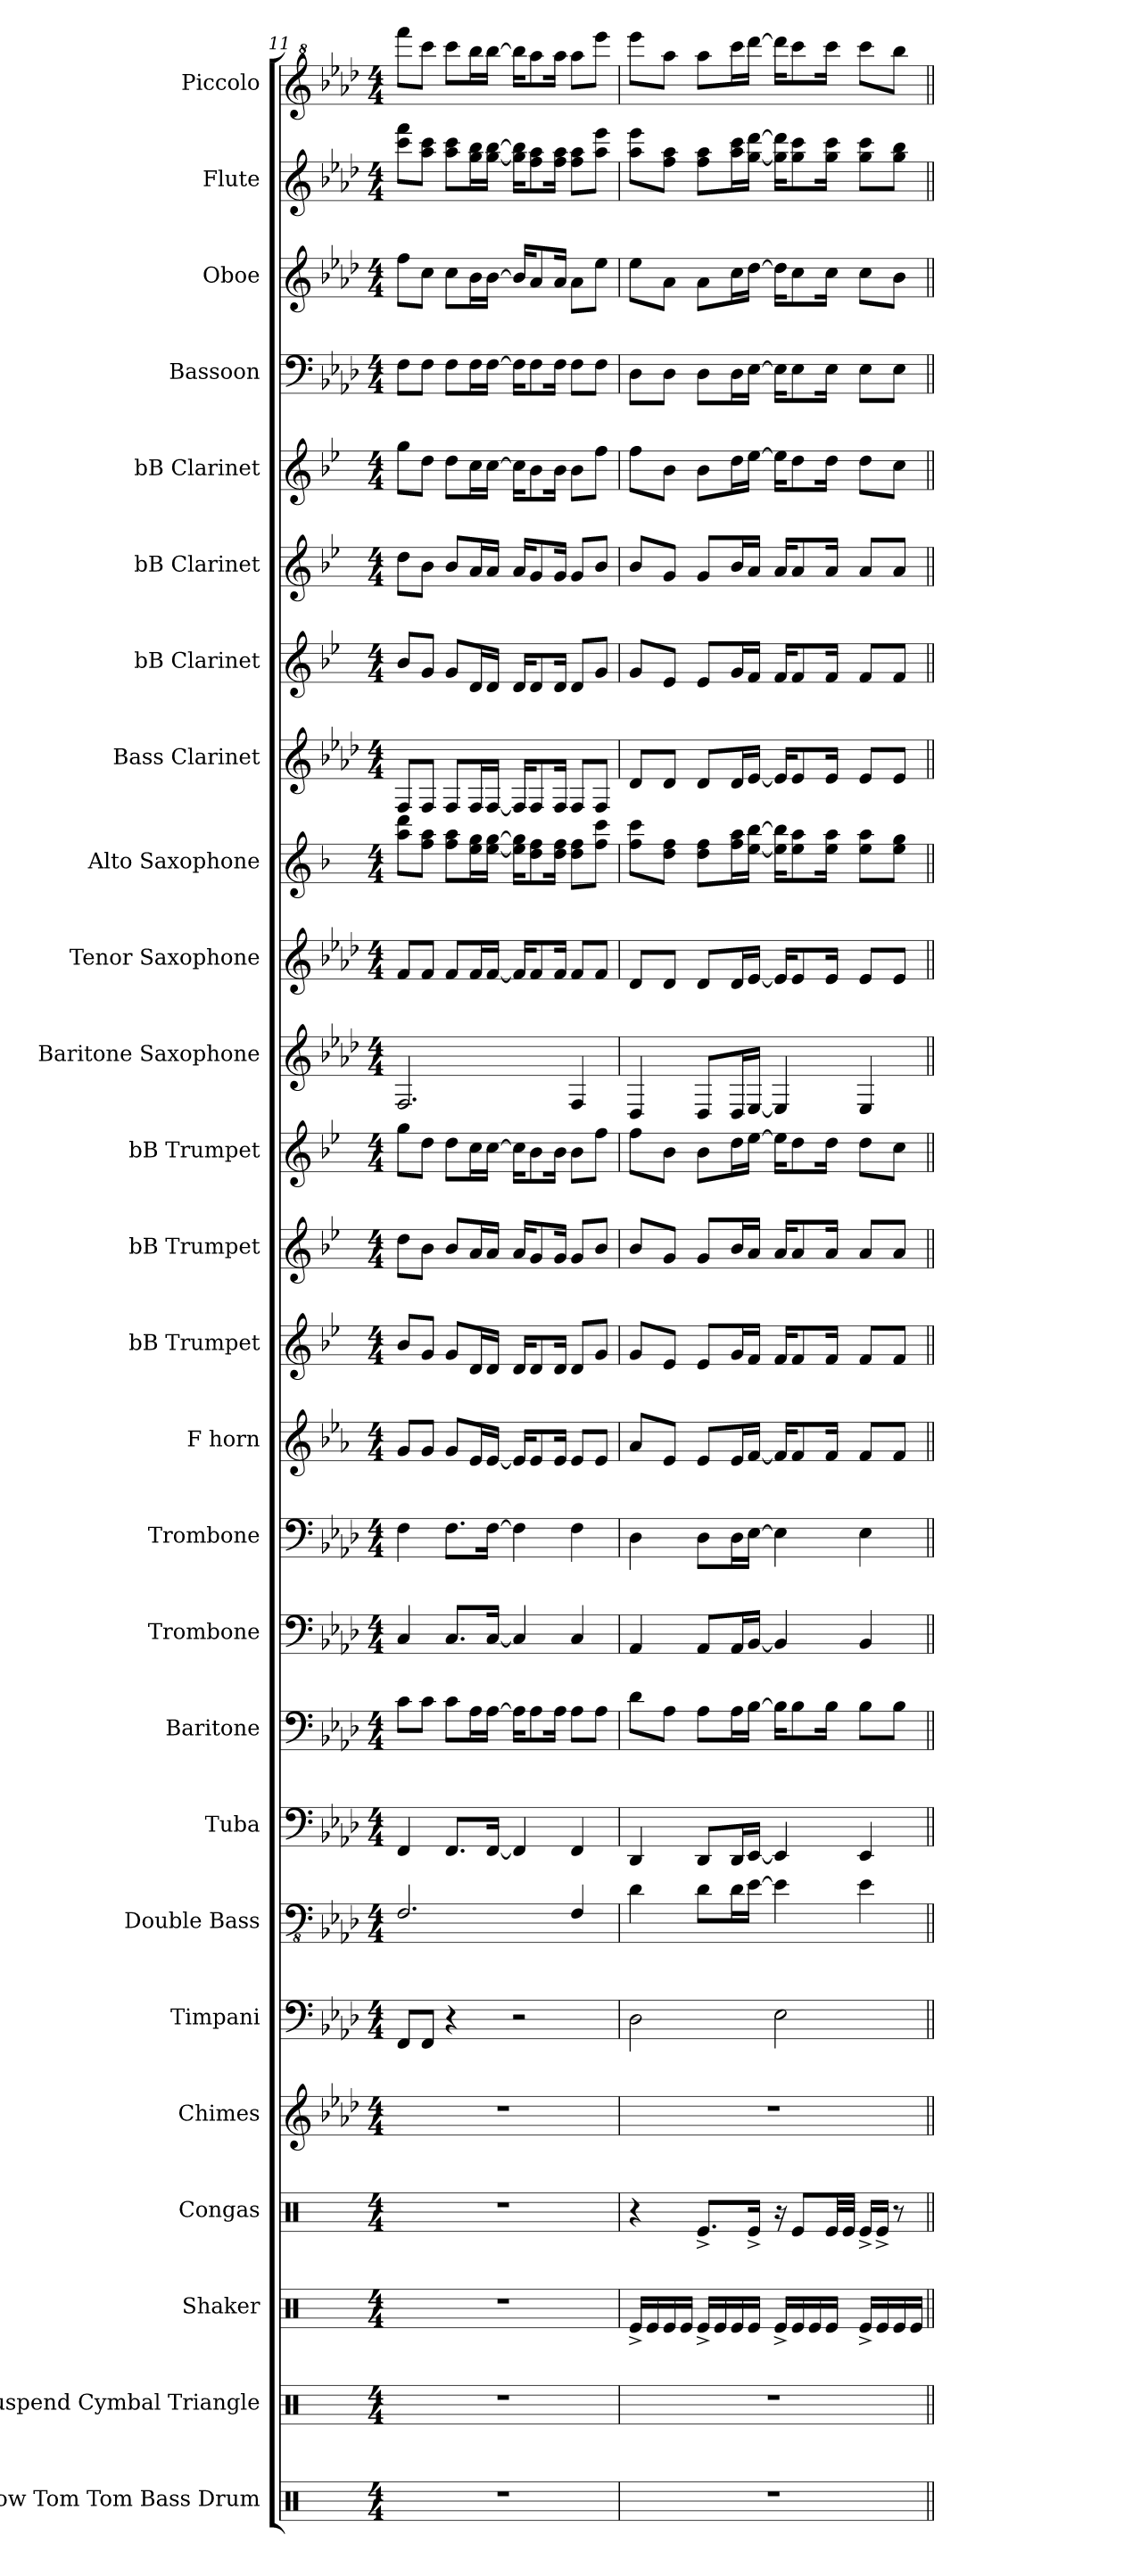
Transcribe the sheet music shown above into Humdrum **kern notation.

**kern	**kern	**kern	**kern	**kern	**kern	**kern	**kern	**kern	**kern	**kern	**kern	**kern	**kern	**kern	**kern	**kern	**kern	**kern	**kern	**kern	**kern	**kern	**kern	**kern	**kern
*part26	*part25	*part24	*part23	*part22	*part21	*part20	*part19	*part18	*part17	*part16	*part15	*part14	*part13	*part12	*part11	*part10	*part9	*part8	*part7	*part6	*part5	*part4	*part3	*part2	*part1
*staff26	*staff25	*staff24	*staff23	*staff22	*staff21	*staff20	*staff19	*staff18	*staff17	*staff16	*staff15	*staff14	*staff13	*staff12	*staff11	*staff10	*staff9	*staff8	*staff7	*staff6	*staff5	*staff4	*staff3	*staff2	*staff1
*I"Low Tom Tom Bass Drum	*I"Suspend Cymbal Triangle	*I"Shaker	*I"Congas	*I"Chimes	*I"Timpani	*I"Double Bass	*I"Tuba	*I"Baritone	*I"Trombone	*I"Trombone	*I"F horn	*I"bB Trumpet	*I"bB Trumpet	*I"bB Trumpet	*I"Baritone Saxophone	*I"Tenor Saxophone	*I"Alto Saxophone	*I"Bass Clarinet	*I"bB Clarinet	*I"bB Clarinet	*I"bB Clarinet	*I"Bassoon	*I"Oboe	*I"Flute	*I"Piccolo
*I'L.T B.D	*I'Sus.C Tri.	*I'Sh.	*I'Co.	*I'Chm.	*I'Timp.	*I'Db.	*I'Tba.	*I'Bar.	*I'Trb.	*I'Trb.	*I'F Hn.	*I'B♭ Tpt.	*I'B♭ Tpt.	*I'B♭ Tpt.	*I'Bar. Sax.	*I'T. Sax.	*I'A. Sax.	*I'B. Cl.	*I'B♭ Cl.	*I'B♭ Cl.	*I'B♭ Cl.	*I'Bsn.	*I'Ob.	*I'Fl.	*I'Picc.
!!LO:PB:g=z
*clefX	*clefX	*clefX	*clefX	*clefG2	*clefF4	*clefFv4	*clefF4	*clefF4	*clefF4	*clefF4	*clefG2	*clefG2	*clefG2	*clefG2	*clefG2	*clefG2	*clefG2	*clefG2	*clefG2	*clefG2	*clefG2	*clefF4	*clefG2	*clefG2	*clefG^2
*	*	*	*	*	*	*ITrd7c12	*	*	*	*	*ITrd4c7	*ITrd1c2	*ITrd1c2	*ITrd1c2	*ITrd12c21	*ITrd8c14	*ITrd5c9	*ITrd8c14	*ITrd1c2	*ITrd1c2	*ITrd1c2	*	*	*	*
*k[]	*k[]	*k[]	*k[]	*k[b-e-a-d-]	*k[b-e-a-d-]	*k[b-e-a-d-]	*k[b-e-a-d-]	*k[b-e-a-d-]	*k[b-e-a-d-]	*k[b-e-a-d-]	*k[b-e-a-d-]	*k[b-e-a-d-]	*k[b-e-a-d-]	*k[b-e-a-d-]	*k[b-e-a-d-]	*k[b-e-a-d-]	*k[b-e-a-d-]	*k[b-e-a-d-]	*k[b-e-a-d-]	*k[b-e-a-d-]	*k[b-e-a-d-]	*k[b-e-a-d-]	*k[b-e-a-d-]	*k[b-e-a-d-]	*k[b-e-a-d-]
*M4/4	*M4/4	*M4/4	*M4/4	*M4/4	*M4/4	*M4/4	*M4/4	*M4/4	*M4/4	*M4/4	*M4/4	*M4/4	*M4/4	*M4/4	*M4/4	*M4/4	*M4/4	*M4/4	*M4/4	*M4/4	*M4/4	*M4/4	*M4/4	*M4/4	*M4/4
=11	=11	=11	=11	=11	=11	=11	=11	=11	=11	=11	=11	=11	=11	=11	=11	=11	=11	=11	=11	=11	=11	=11	=11	=11	=11
1r	1r	1r	1r	1r	8FF/L	2.FFF/	4FF/	8c\L	4C/	4F\	8c/L	8a-/L	8cc\L	8ff\L	2.FF/	8F/L	8cc\ 8ff\L	8FF/L	8a-/L	8cc\L	8ff\L	8F\L	8ff\L	8ccc\ 8fff\L	8ffff\L
.	.	.	.	.	8FF/J	.	.	8c\J	.	.	8c/J	8f/J	8a-\J	8cc\J	.	8F/J	8a-\ 8cc\J	8FF/J	8f/J	8a-\J	8cc\J	8F\J	8cc\J	8aa-\ 8ccc\J	8cccc\J
.	.	.	.	.	4r	.	8.FF/L	8c\L	8.C/L	8.F\L	8c/L	8f/L	8a-/L	8cc\L	.	8F/L	8a-\ 8cc\L	8FF/L	8f/L	8a-/L	8cc\L	8F\L	8cc\L	8aa-\ 8ccc\L	8cccc\L
.	.	.	.	.	.	.	.	16A-\L	.	.	16A-/L	16c/L	16g/L	16b-\L	.	16F/L	16g\ 16b-\L	16FF/L	16c/L	16g/L	16b-\L	16F\L	16b-\L	16gg\ 16bb-\L	16bbb-\L
.	.	.	.	.	.	.	[16FF/Jk	[16A-\JJ	[16C/Jk	[16F\Jk	[16A-/JJ	16c/JJ	16g/JJ	[16b-\JJ	.	[16F/JJ	[16g\ [16b-\JJ	[16FF/JJ	16c/JJ	16g/JJ	[16b-\JJ	[16F\JJ	[16b-\JJ	[16gg\ [16bb-\JJ	[16bbb-\JJ
.	.	.	.	.	2r	.	4FF/]	16A-\KL]	4C/]	4F\]	16A-/KL]	16c/KL	16g/KL	16b-\KL]	.	16F/KL]	16g\] 16b-\]KL	16FF/KL]	16c/KL	16g/KL	16b-\KL]	16F\KL]	16b-/KL]	16gg\] 16bb-\]KL	16bbb-\KL]
.	.	.	.	.	.	.	.	8A-\	.	.	8A-/	8c/	8f/	8a-\	.	8F/	8f\ 8a-\	8FF/	8c/	8f/	8a-\	8F\	8a-/	8ff\ 8aa-\	8aaa-\
.	.	.	.	.	.	.	.	16A-\Jk	.	.	16A-/Jk	16c/Jk	16f/Jk	16a-\Jk	.	16F/Jk	16f\ 16a-\Jk	16FF/Jk	16c/Jk	16f/Jk	16a-\Jk	16F\Jk	16a-/Jk	16ff\ 16aa-\Jk	16aaa-\Jk
.	.	.	.	.	.	4FFF/	4FF/	8A-\L	4C/	4F\	8A-/L	8c/L	8f/L	8a-\L	4FF/	8F/L	8f\ 8a-\L	8FF/L	8c/L	8f/L	8a-\L	8F\L	8a-\L	8ff\ 8aa-\L	8aaa-\L
.	.	.	.	.	.	.	.	8A-\J	.	.	8A-/J	8f/J	8a-/J	8ee-\J	.	8F/J	8a-\ 8ee-\J	8FF/J	8f/J	8a-/J	8ee-\J	8F\J	8ee-\J	8aa-\ 8eee-\J	8eeee-\J
=12	=12	=12	=12	=12	=12	=12	=12	=12	=12	=12	=12	=12	=12	=12	=12	=12	=12	=12	=12	=12	=12	=12	=12	=12	=12
1r	1r	16Re^/LL	4r	1r	2D-\	4DD-\	4DD-/	8d-\L	4AA-/	4D-\	8d-/L	8f/L	8a-/L	8ee-\L	4DD-/	8D-/L	8a-\ 8ee-\L	8D-/L	8f/L	8a-/L	8ee-\L	8D-\L	8ee-\L	8aa-\ 8eee-\L	8eeee-\L
.	.	16Re/	.	.	.	.	.	.	.	.	.	.	.	.	.	.	.	.	.	.	.	.	.	.	.
.	.	16Re/	.	.	.	.	.	8A-\J	.	.	8A-/J	8d-/J	8f/J	8a-\J	.	8D-/J	8f\ 8a-\J	8D-/J	8d-/J	8f/J	8a-\J	8D-\J	8a-\J	8ff\ 8aa-\J	8aaa-\J
.	.	16Re/JJ	.	.	.	.	.	.	.	.	.	.	.	.	.	.	.	.	.	.	.	.	.	.	.
.	.	16Re^/LL	8.Re^/L	.	.	8DD-\L	8DD-/L	8A-\L	8AA-/L	8D-\L	8A-/L	8d-/L	8f/L	8a-\L	8DD-/L	8D-/L	8f\ 8a-\L	8D-/L	8d-/L	8f/L	8a-\L	8D-\L	8a-\L	8ff\ 8aa-\L	8aaa-\L
.	.	16Re/	.	.	.	.	.	.	.	.	.	.	.	.	.	.	.	.	.	.	.	.	.	.	.
.	.	16Re/	.	.	.	16DD-\L	16DD-/L	16A-\L	16AA-/L	16D-\L	16A-/L	16f/L	16a-/L	16cc\L	16DD-/L	16D-/L	16a-\ 16cc\L	16D-/L	16f/L	16a-/L	16cc\L	16D-\L	16cc\L	16aa-\ 16ccc\L	16cccc\L
.	.	16Re/JJ	16Re^/Jk	.	.	[16EE-\JJ	[16EE-/JJ	[16B-\JJ	[16BB-/JJ	[16E-\JJ	[16B-/JJ	16e-/JJ	16g/JJ	[16dd-\JJ	[16EE-/JJ	[16E-/JJ	[16g\ [16dd-\JJ	[16E-/JJ	16e-/JJ	16g/JJ	[16dd-\JJ	[16E-\JJ	[16dd-\JJ	[16gg\ [16ddd-\JJ	[16dddd-\JJ
.	.	16Re^/LL	16r	.	2E-\	4EE-\]	4EE-/]	16B-\KL]	4BB-/]	4E-\]	16B-/KL]	16e-/KL	16g/KL	16dd-\KL]	4EE-/]	16E-/KL]	16g\] 16dd-\]KL	16E-/KL]	16e-/KL	16g/KL	16dd-\KL]	16E-\KL]	16dd-\KL]	16gg\] 16ddd-\]KL	16dddd-\KL]
.	.	16Re/	8Re/L	.	.	.	.	8B-\	.	.	8B-/	8e-/	8g/	8cc\	.	8E-/	8g\ 8cc\	8E-/	8e-/	8g/	8cc\	8E-\	8cc\	8gg\ 8ccc\	8cccc\
.	.	16Re/	.	.	.	.	.	.	.	.	.	.	.	.	.	.	.	.	.	.	.	.	.	.	.
.	.	16Re/JJ	32Re/LL	.	.	.	.	16B-\Jk	.	.	16B-/Jk	16e-/Jk	16g/Jk	16cc\Jk	.	16E-/Jk	16g\ 16cc\Jk	16E-/Jk	16e-/Jk	16g/Jk	16cc\Jk	16E-\Jk	16cc\Jk	16gg\ 16ccc\Jk	16cccc\Jk
.	.	.	32Re/JJJ	.	.	.	.	.	.	.	.	.	.	.	.	.	.	.	.	.	.	.	.	.	.
.	.	16Re^/LL	16Re^/LL	.	.	4EE-\	4EE-/	8B-\L	4BB-/	4E-\	8B-/L	8e-/L	8g/L	8cc\L	4EE-/	8E-/L	8g\ 8cc\L	8E-/L	8e-/L	8g/L	8cc\L	8E-\L	8cc\L	8gg\ 8ccc\L	8cccc\L
.	.	16Re/	16Re^/JJ	.	.	.	.	.	.	.	.	.	.	.	.	.	.	.	.	.	.	.	.	.	.
.	.	16Re/	8r	.	.	.	.	8B-\J	.	.	8B-/J	8e-/J	8g/J	8b-\J	.	8E-/J	8g\ 8b-\J	8E-/J	8e-/J	8g/J	8b-\J	8E-\J	8b-\J	8gg\ 8bb-\J	8bbb-\J
.	.	16Re/JJ	.	.	.	.	.	.	.	.	.	.	.	.	.	.	.	.	.	.	.	.	.	.	.
=||	=||	=||	=||	=||	=||	=||	=||	=||	=||	=||	=||	=||	=||	=||	=||	=||	=||	=||	=||	=||	=||	=||	=||	=||	=||
*-	*-	*-	*-	*-	*-	*-	*-	*-	*-	*-	*-	*-	*-	*-	*-	*-	*-	*-	*-	*-	*-	*-	*-	*-	*-
